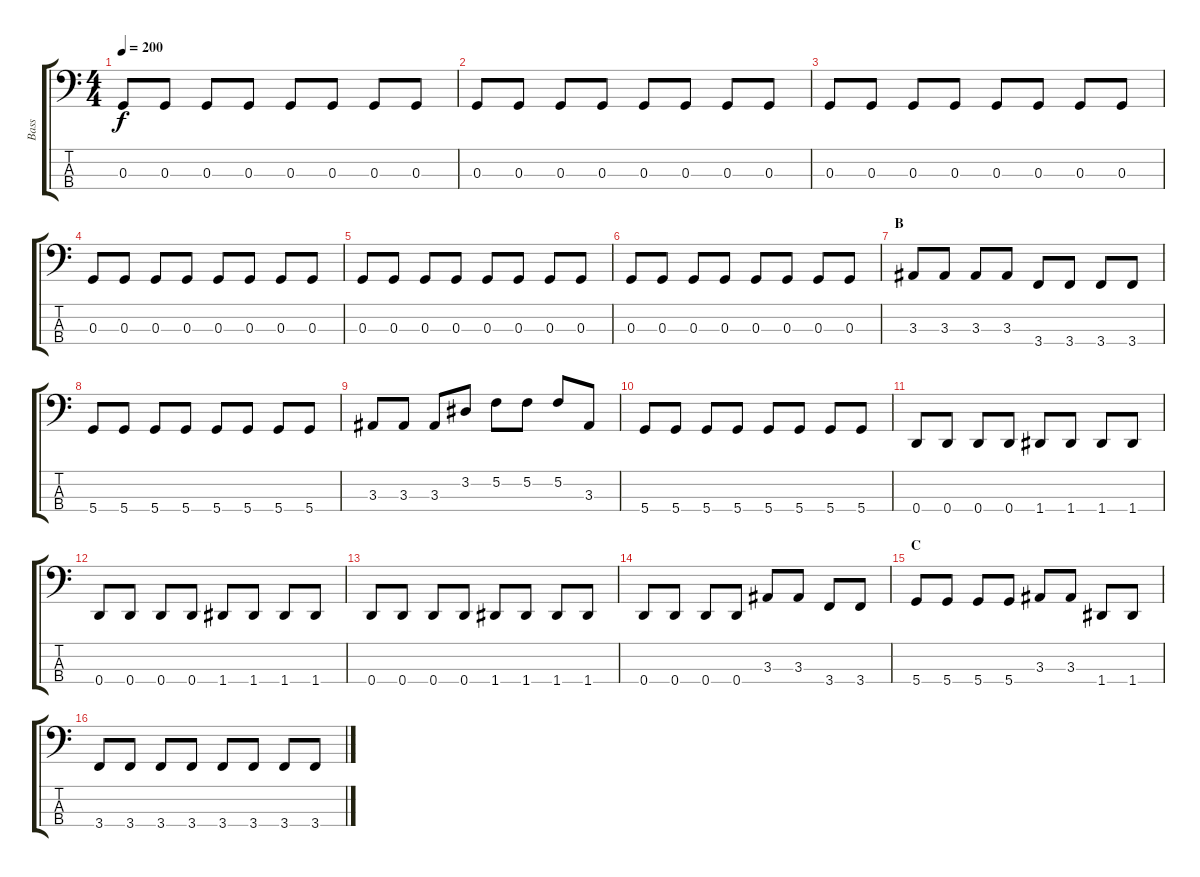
\track ("Bass" "Bass") {instrument electricbassfinger}
\staff {score tabs}
\tuning (F2 C2 G1 D1) {hide}
\ts (4 4)
\tempo 200
\clef f4
\ks c
0.3.8{dy f} 0.3.8 0.3.8 0.3.8 0.3.8 0.3.8 0.3.8 0.3.8 |
0.3.8 0.3.8 0.3.8 0.3.8 0.3.8 0.3.8 0.3.8 0.3.8 |
0.3.8 0.3.8 0.3.8 0.3.8 0.3.8 0.3.8 0.3.8 0.3.8 |
0.3.8 0.3.8 0.3.8 0.3.8 0.3.8 0.3.8 0.3.8 0.3.8 |
0.3.8 0.3.8 0.3.8 0.3.8 0.3.8 0.3.8 0.3.8 0.3.8 |
0.3.8 0.3.8 0.3.8 0.3.8 0.3.8 0.3.8 0.3.8 0.3.8 |
\section ("" "B")
3.3.8 3.3.8 3.3.8 3.3.8 3.4.8 3.4.8 3.4.8 3.4.8 |
5.4.8 5.4.8 5.4.8 5.4.8 5.4.8 5.4.8 5.4.8 5.4.8 |
3.3.8 3.3.8 3.3.8 3.2.8 5.2.8 5.2.8 5.2.8 3.3.8 |
5.4.8 5.4.8 5.4.8 5.4.8 5.4.8 5.4.8 5.4.8 5.4.8 |
0.4.8 0.4.8 0.4.8 0.4.8 1.4.8 1.4.8 1.4.8 1.4.8 |
0.4.8 0.4.8 0.4.8 0.4.8 1.4.8 1.4.8 1.4.8 1.4.8 |
0.4.8 0.4.8 0.4.8 0.4.8 1.4.8 1.4.8 1.4.8 1.4.8 |
0.4.8 0.4.8 0.4.8 0.4.8 3.3.8 3.3.8 3.4.8 3.4.8 |
\section ("" "C")
5.4.8 5.4.8 5.4.8 5.4.8 3.3.8 3.3.8 1.4.8 1.4.8 |
3.4.8 3.4.8 3.4.8 3.4.8 3.4.8 3.4.8 3.4.8 3.4.8
